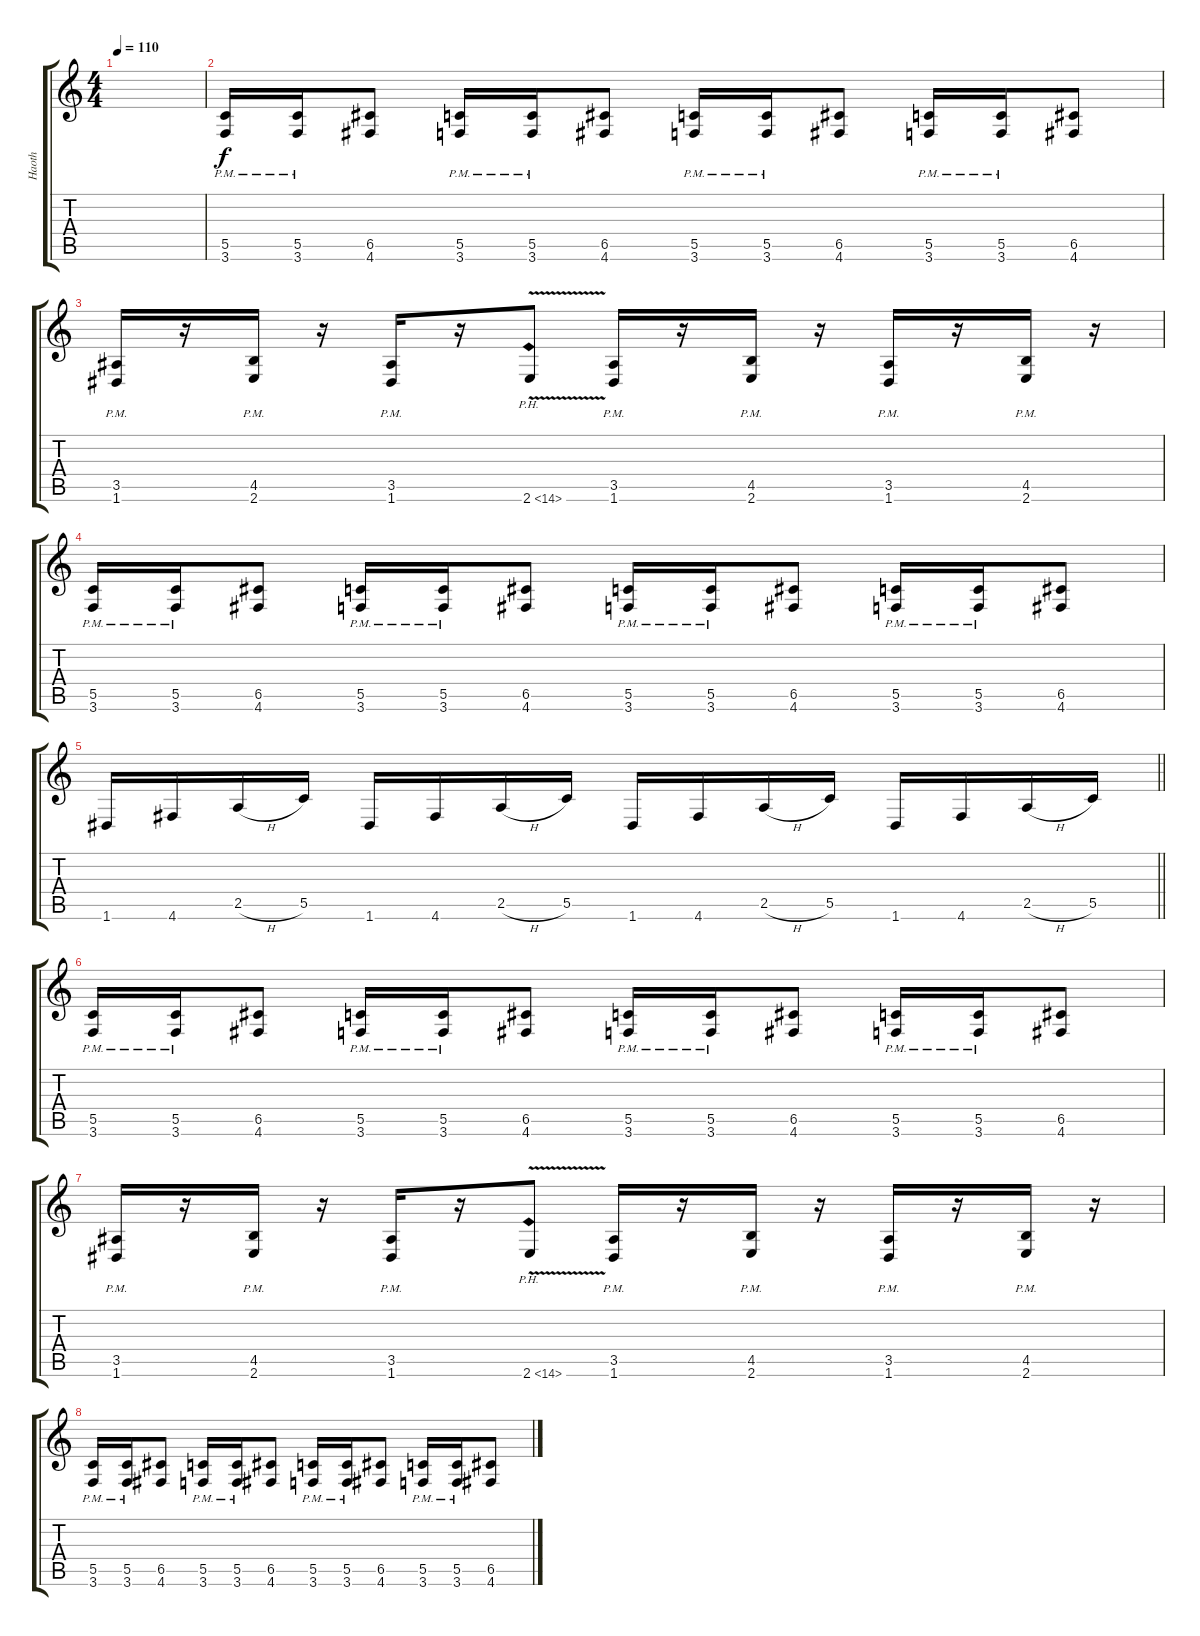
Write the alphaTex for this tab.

\track ("Haoth" "Haoth") {instrument distortionguitar}
\staff {score tabs}
\tuning (D4 A3 F3 C3 G2 D2) {hide}
\ts (4 4)
\tempo 110
\clef g2
\ks c
|
(5.5{pm} 3.6{pm}).16 (5.5{pm} 3.6{pm}).16 (6.5 4.6).8 (5.5{pm} 3.6{pm}).16 (5.5{pm} 3.6{pm}).16 (6.5 4.6).8 (5.5{pm} 3.6{pm}).16 (5.5{pm} 3.6{pm}).16 (6.5 4.6).8 (5.5{pm} 3.6{pm}).16 (5.5{pm} 3.6{pm}).16 (6.5 4.6).8 |
(3.5{pm} 1.6{pm}).16 r.16 (4.5{pm} 2.6{pm}).16 r.16 (3.5{pm} 1.6{pm}).16 r.16 2.6{ph 12 v}.8 (3.5{pm} 1.6{pm}).16 r.16 (4.5{pm} 2.6{pm}).16 r.16 (3.5{pm} 1.6{pm}).16 r.16 (4.5{pm} 2.6{pm}).16 r.16 |
(5.5{pm} 3.6{pm}).16 (5.5{pm} 3.6{pm}).16 (6.5 4.6).8 (5.5{pm} 3.6{pm}).16 (5.5{pm} 3.6{pm}).16 (6.5 4.6).8 (5.5{pm} 3.6{pm}).16 (5.5{pm} 3.6{pm}).16 (6.5 4.6).8 (5.5{pm} 3.6{pm}).16 (5.5{pm} 3.6{pm}).16 (6.5 4.6).8 |
\barLineRight lightlight
1.6.16 4.6.16 2.5{h}.16 5.5.16 1.6.16 4.6.16 2.5{h}.16 5.5.16 1.6.16 4.6.16 2.5{h}.16 5.5.16 1.6.16 4.6.16 2.5{h}.16 5.5.16 |
(5.5{pm} 3.6{pm}).16 (5.5{pm} 3.6{pm}).16 (6.5 4.6).8 (5.5{pm} 3.6{pm}).16 (5.5{pm} 3.6{pm}).16 (6.5 4.6).8 (5.5{pm} 3.6{pm}).16 (5.5{pm} 3.6{pm}).16 (6.5 4.6).8 (5.5{pm} 3.6{pm}).16 (5.5{pm} 3.6{pm}).16 (6.5 4.6).8 |
(3.5{pm} 1.6{pm}).16 r.16 (4.5{pm} 2.6{pm}).16 r.16 (3.5{pm} 1.6{pm}).16 r.16 2.6{ph 12 v}.8 (3.5{pm} 1.6{pm}).16 r.16 (4.5{pm} 2.6{pm}).16 r.16 (3.5{pm} 1.6{pm}).16 r.16 (4.5{pm} 2.6{pm}).16 r.16 |
(5.5{pm} 3.6{pm}).16 (5.5{pm} 3.6{pm}).16 (6.5 4.6).8 (5.5{pm} 3.6{pm}).16 (5.5{pm} 3.6{pm}).16 (6.5 4.6).8 (5.5{pm} 3.6{pm}).16 (5.5{pm} 3.6{pm}).16 (6.5 4.6).8 (5.5{pm} 3.6{pm}).16 (5.5{pm} 3.6{pm}).16 (6.5 4.6).8
